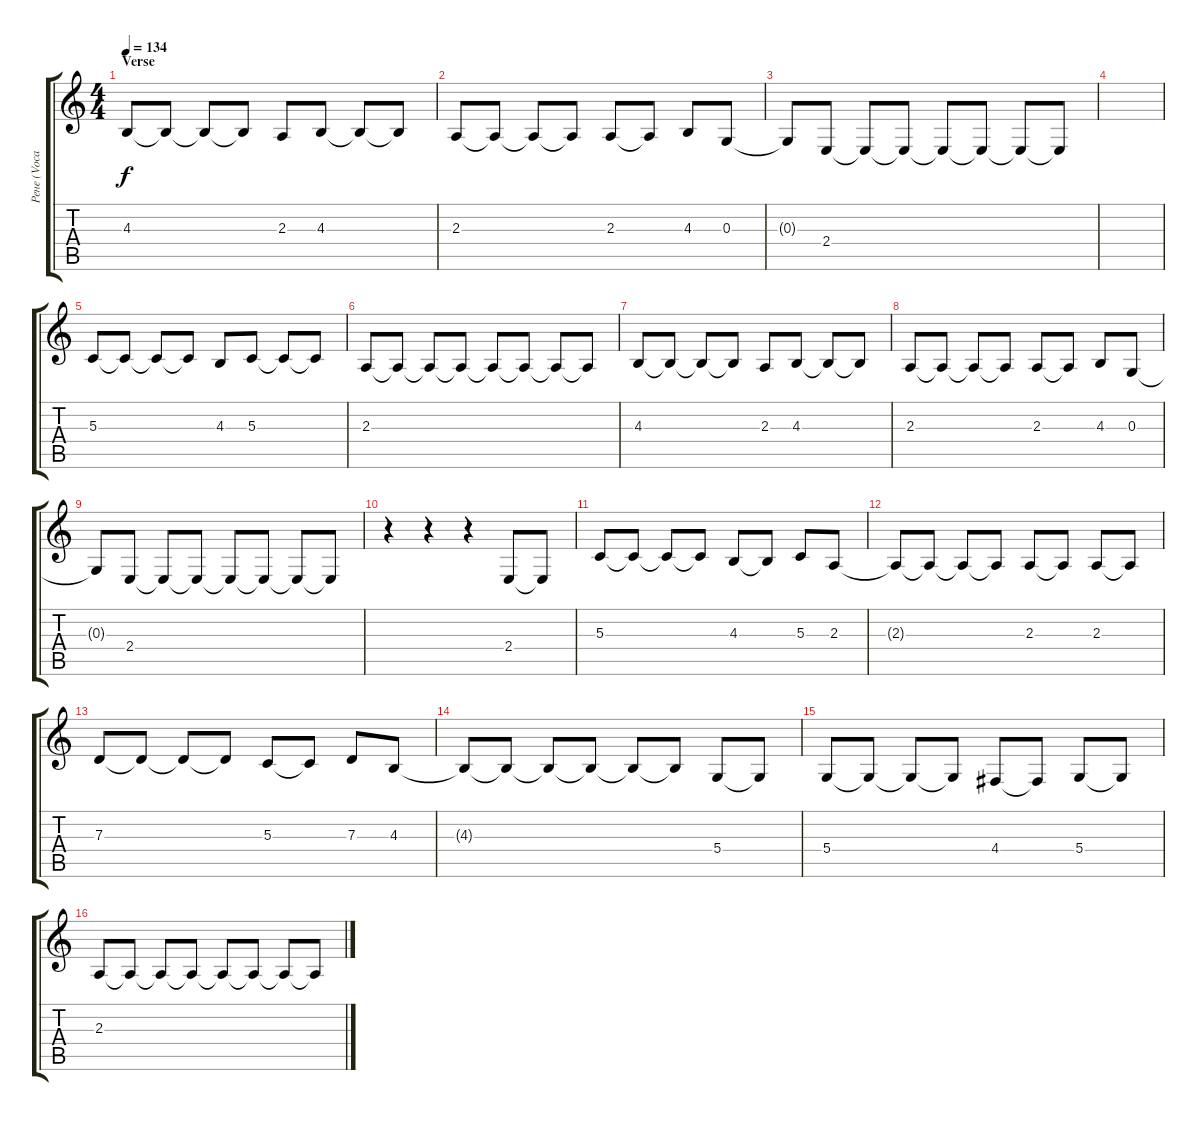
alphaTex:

\track ("Рене (Vocal)" "Рене (Voca") {instrument lead6voice}
\staff {score tabs}
\tuning (E4 B3 G3 D3 A2 E2) {hide}
\ts (4 4)
\section ("" "Verse")
\tempo 134
\clef g2
\ks c
4.3.8{dy f} 4.3{t}.8 4.3{t}.8 4.3{t}.8 2.3.8 4.3.8 4.3{t}.8 4.3{t}.8 |
2.3.8 2.3{t}.8 2.3{t}.8 2.3{t}.8 2.3.8 2.3{t}.8 4.3.8 0.3.8 |
0.3{t}.8 2.4.8 2.4{t}.8 2.4{t}.8 2.4{t}.8 2.4{t}.8 2.4{t}.8 2.4{t}.8 |
|
5.3.8 5.3{t}.8 5.3{t}.8 5.3{t}.8 4.3.8 5.3.8 5.3{t}.8 5.3{t}.8 |
2.3.8 2.3{t}.8 2.3{t}.8 2.3{t}.8 2.3{t}.8 2.3{t}.8 2.3{t}.8 2.3{t}.8 |
4.3.8 4.3{t}.8 4.3{t}.8 4.3{t}.8 2.3.8 4.3.8 4.3{t}.8 4.3{t}.8 |
2.3.8 2.3{t}.8 2.3{t}.8 2.3{t}.8 2.3.8 2.3{t}.8 4.3.8 0.3.8 |
0.3{t}.8 2.4.8 2.4{t}.8 2.4{t}.8 2.4{t}.8 2.4{t}.8 2.4{t}.8 2.4{t}.8 |
r.4 r.4 r.4 2.4.8 2.4{t}.8 |
5.3.8 5.3{t}.8 5.3{t}.8 5.3{t}.8 4.3.8 4.3{t}.8 5.3.8 2.3.8 |
2.3{t}.8 2.3{t}.8 2.3{t}.8 2.3{t}.8 2.3.8 2.3{t}.8 2.3.8 2.3{t}.8 |
7.3.8 7.3{t}.8 7.3{t}.8 7.3{t}.8 5.3.8 5.3{t}.8 7.3.8 4.3.8 |
4.3{t}.8 4.3{t}.8 4.3{t}.8 4.3{t}.8 4.3{t}.8 4.3{t}.8 5.4.8 5.4{t}.8 |
5.4.8 5.4{t}.8 5.4{t}.8 5.4{t}.8 4.4.8 4.4{t}.8 5.4.8 5.4{t}.8 |
2.3.8 2.3{t}.8 2.3{t}.8 2.3{t}.8 2.3{t}.8 2.3{t}.8 2.3{t}.8 2.3{t}.8
